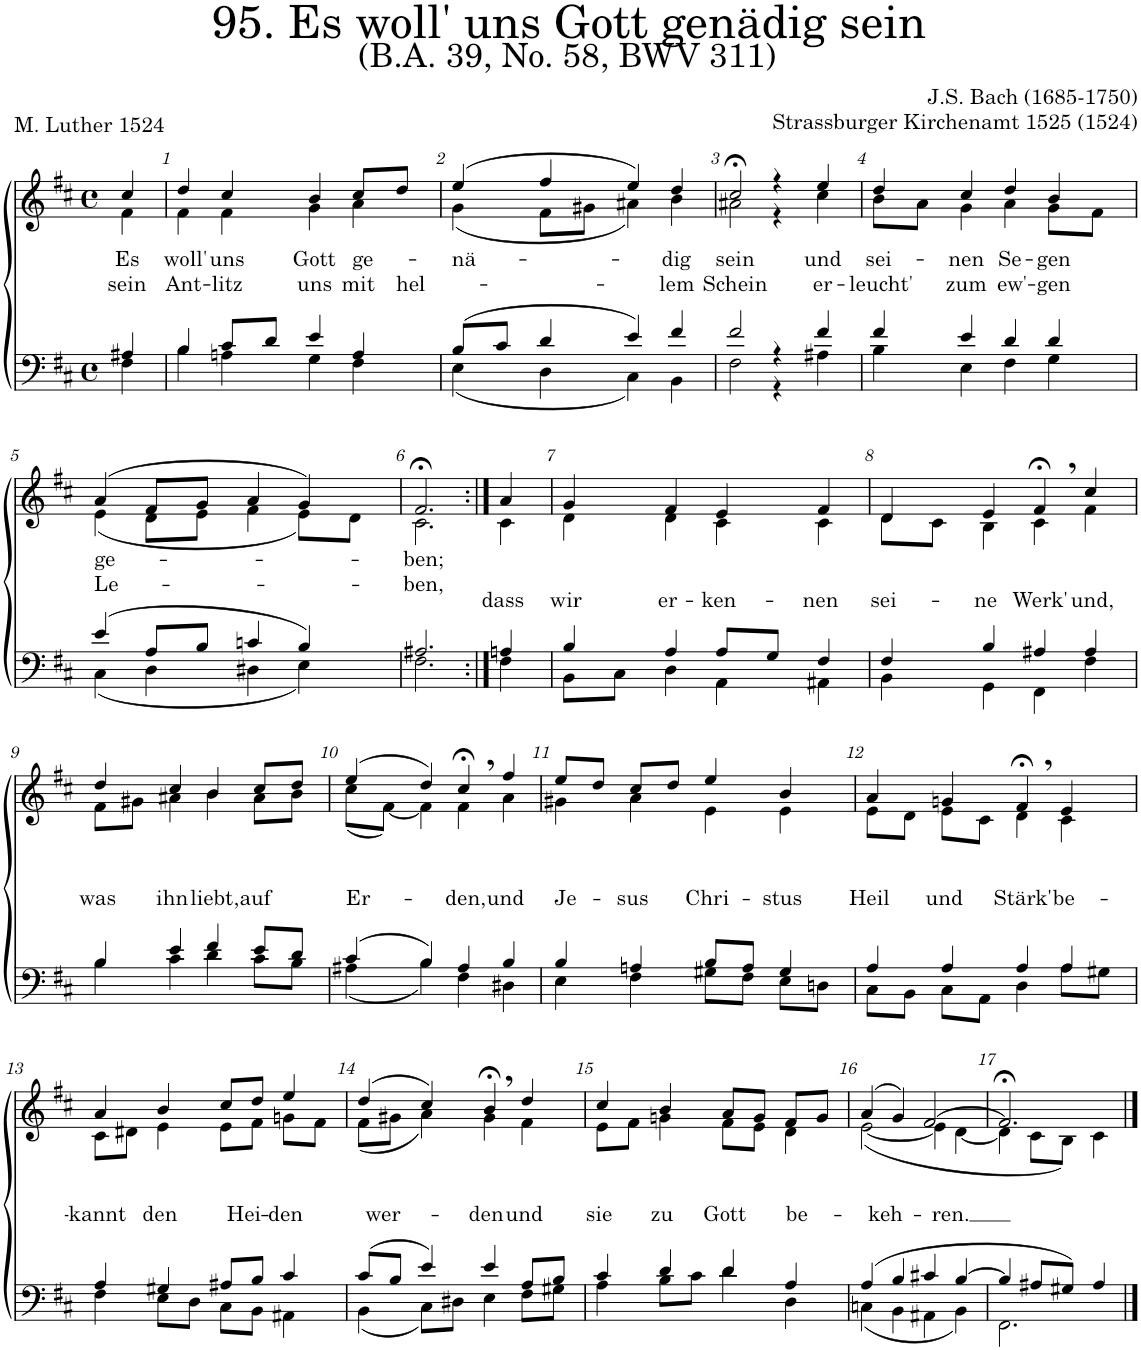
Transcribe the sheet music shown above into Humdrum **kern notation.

**kern	**kern	**text	**text
*part2	*part1	*part1	*part1
*staff2	*staff1	*staff1	*staff1
*I"Tenor/Bass	*I"Soprano/Alto	*	*
*clefF4	*clefG2	*	*
*k[f#c#]	*k[f#c#]	*	*
*M4/4	*M4/4	*	*
*met(c)	*met(c)	*	*
=	=	=	=
*^	*	*	*
!	!	!	!LO:LY:b	!LO:LY:b
*	*	*^	*	*
4A#X/	4F#\	4cc#/	4f#\	Es	sein
=1	=1	=1	=1	=1	=1
!	!	!	!	!LO:LY:b	!LO:LY:b
4B/	4B\	4dd;</	4f#\	woll'	Ant-
!	!	!	!	!LO:LY:b	!LO:LY:b
8c#/L	4An\	4cc#/	4f#\	uns	-litz
8d/J	.	.	.	.	.
!	!	!	!	!LO:LY:b	!LO:LY:b
4e/	4G\	4b/	4g\	Gott	uns
!	!	!	!	!LO:LY:b	!LO:LY:b
4A/	4F#\	8cc#/L	4a\	ge-	mit
!	!	!	!	!	!LO:LY:b
.	.	8dd/J	.	.	hel-
=2	=2	=2	=2	=2	=2
!	!	!	!	!LO:LY:b	!
(8B/L	(4E\	(4ee;</	(4g\	-nä-	.
8c#/J	.	.	.	.	.
4d/	4D\	4ff#/	8f#\L	.	.
.	.	.	8g#X\J	.	.
4e/)	4C#\)	4ee/)	4a#X\)	.	.
!	!	!	!	!LO:LY:b	!LO:LY:b
4f#/	4BB\	4dd/	4b\	-dig	-lem
=3	=3	=3	=3	=3	=3
!	!	!	!	!LO:LY:b	!LO:LY:b
2f#/	2F#\	2cc#;</	2a#X\	sein	Schein
4r	4r	4r	4r	.	.
!	!	!	!	!LO:LY:b	!LO:LY:b
4f#/	4A#X\	4ee/	4cc#\	und	er-
=4	=4	=4	=4	=4	=4
!	!	!	!	!LO:LY:b	!LO:LY:b
4f#/	4B\	4dd;</	8b\L	sei-	-leucht'
.	.	.	8a\J	.	.
!	!	!	!	!LO:LY:b	!LO:LY:b
4e/	4E\	4cc#/	4g\	-nen	zum
!	!	!	!	!LO:LY:b	!LO:LY:b
4d/	4F#\	4dd;</	4a\	Se-	ew'-
!	!	!	!	!LO:LY:b	!LO:LY:b
4d/	4G\	4b/	8g\L	-gen	-gen
.	.	.	8f#\J	.	.
!!LO:LB:g=z	!!
=5	=5	=5	=5	=5	=5
!	!	!	!	!LO:LY:b	!LO:LY:b
(4e/	(4C#\	(4a;</	(4e\	ge-	Le-
8A/L	4D\	8f#/L	8d\L	.	.
8B/J	.	8g/J	8e\J	.	.
4cn/	4D#X\	4a;</	4f#\	.	.
4B/)	4E\)	4g/)	8e\L)	.	.
.	.	.	8d\J	.	.
=6	=6	=6	=6	=6	=6
!	!	!	!	!LO:LY:b	!LO:LY:b
2.A#X/	2.F#\	2.f#;<,/	2.c#\	-ben;	-ben,
=6X1:|!	=6X1:|!	=6X1:|!	=6X1:|!	=6X1:|!	=6X1:|!
!	!	!	!	!	!LO:LY:b
4An/	4F#\	4a/	4c#\	.	dass
=7	=7	=7	=7	=7	=7
!	!	!	!	!	!LO:LY:b
4B/	8BB\L	4g/	4d\	.	wir
.	8C#\J	.	.	.	.
!	!	!	!	!	!LO:LY:b
4A/	4D\	4f#/	4d\	.	er-
!	!	!	!	!	!LO:LY:b
8A/L	4AA\	4e/	4c#\	.	-ken-
8G/J	.	.	.	.	.
!	!	!	!	!	!LO:LY:b
4F#/	4AA#X\	4f#/	4c#\	.	-nen
=8	=8	=8	=8	=8	=8
!	!	!	!	!	!LO:LY:b
4F#/	4BB\	4d;</	8d\L	.	sei-
.	.	.	8c#\J	.	.
!	!	!	!	!	!LO:LY:b
4B/	4GG\	4e/	4B\	.	-ne
!	!	!	!	!	!LO:LY:b
4A#X/	4FF#\	4f#;<,/	4c#\	.	Werk'
!	!	!	!	!	!LO:LY:b
4A#/	4F#\	4cc#/	4f#\	.	und,
!!LO:LB:g=z	!!
=9	=9	=9	=9	=9	=9
!	!	!	!	!	!LO:LY:b
4B/	4B\	4dd/	8f#\L	.	was
.	.	.	8g#X\J	.	.
!	!	!	!	!	!LO:LY:b
4e/	4c#\	4cc#/	4a#X\	.	ihn
!	!	!	!	!	!LO:LY:b
4f#/	4d\	4b/	4b\	.	liebt,
!	!	!	!	!	!LO:LY:b
8e/L	8c#\L	8cc#/L	8a#\L	.	auf
8d/J	8B\J	8dd/J	8b\J	.	.
=10	=10	=10	=10	=10	=10
!	!	!	!	!	!LO:LY:b
(4c#/	(4A#X\	(4ee/	(8cc#\L	.	Er-
.	.	.	[8f#\J)	.	.
4B/)	4B\)	4dd/)	4f#\]	.	.
!	!	!	!	!	!LO:LY:b
4A#/	4F#\	4cc#;<,/	4f#\	.	-den,
!	!	!	!	!	!LO:LY:b
4B/	4D#X\	4ff#/	4a\	.	und
=11	=11	=11	=11	=11	=11
!	!	!	!	!	!LO:LY:b
4B/	4E\	8ee/L	4g#X\	.	Je-
.	.	8dd/J	.	.	.
!	!	!	!	!	!LO:LY:b
4An/	4F#\	8cc#/L	4a\	.	-sus
.	.	8dd/J	.	.	.
!	!	!	!	!	!LO:LY:b
8B/L	8G#X\L	4ee/	4e\	.	Chri-
8A/J	8F#\J	.	.	.	.
!	!	!	!	!	!LO:LY:b
4G#/	8E\L	4b/	4e\	.	-stus
.	8Dn\J	.	.	.	.
=12	=12	=12	=12	=12	=12
!	!	!	!	!	!LO:LY:b
4A/	8C#\L	4a/	8e\L	.	Heil
.	8BB\J	.	8d\J	.	.
!	!	!	!	!	!LO:LY:b
4A/	8C#\L	4gn/	8e\L	.	und
.	8AA\J	.	8c#\J	.	.
!	!	!	!	!	!LO:LY:b
4A/	4D\	4f#;<,/	4d\	.	Stärk'
!	!	!	!	!	!LO:LY:b
4A/	8A\L	4e/	4c#\	.	be-
.	8G#X\J	.	.	.	.
!!LO:LB:g=z	!!
=13	=13	=13	=13	=13	=13
!	!	!	!	!	!LO:LY:b
4A/	4F#\	4a/	8c#\L	.	-kannt
.	.	.	8d#X\J	.	.
!	!	!	!	!	!LO:LY:b
4G#X/	8E\L	4b/	4e\	.	den
.	8D\J	.	.	.	.
!	!	!	!	!	!LO:LY:b
8A#X/L	8C#\L	8cc#/L	8e\L	.	Hei-
8B/J	8BB\J	8dd/J	8f#\J	.	.
!	!	!	!	!	!LO:LY:b
4c#/	4AA#X\	4ee/	8gn\L	.	-den
.	.	.	8f#\J	.	.
=14	=14	=14	=14	=14	=14
!	!	!	!	!	!LO:LY:b
(8c#/L	(4BB\	(4dd/	(8f#\L	.	wer-
8B/J	.	.	8g#X\J	.	.
4e/)	8C#\L)	4cc#/)	4a\)	.	.
.	8D#X\J	.	.	.	.
!	!	!	!	!	!LO:LY:b
4e/	4E\	4b;<,/	4g#\	.	-den
!	!	!	!	!	!LO:LY:b
8A/L	8F#\L	4dd/	4f#\	.	und
8B/J	8G#X\J	.	.	.	.
=15	=15	=15	=15	=15	=15
!	!	!	!	!	!LO:LY:b
4c#/	4A\	4cc#/	8e\L	.	sie
.	.	.	8f#\J	.	.
!	!	!	!	!	!LO:LY:b
4d/	8B\L	4b/	4gn\	.	zu
.	8c#\J	.	.	.	.
!	!	!	!	!	!LO:LY:b
4d/	4d\	8a/L	8f#\L	.	Gott
.	.	8g/J	8e\J	.	.
!	!	!	!	!	!LO:LY:b
4A/	4D\	8f#/L	4d\	.	be-
.	.	8g/J	.	.	.
=16	=16	=16	=16	=16	=16
!	!	!	!	!	!LO:LY:b
(4A/	(4Cn\	(4a/	([2e\	.	-keh-
4B/	4BB\	4g/)	.	.	.
!	!	!	!	!	!LO:LY:b
4c#X/	4AA#X;\	[2f#/	4e\]	.	-ren.
[4B/	4BB\)	.	[4d\	.	.
=17	=17	=17	=17	=17	=17
4B/]	2.FF#\	2.f#;</]	4d\]	.	.
8A#X/L	.	.	8c#\L	.	.
8G#X/J)	.	.	8B\J)	.	.
4A#/	.	.	4c#;\	.	.
*v	*v	*	*	*	*
*	*v	*v	*	*
==	==	==	==
*-	*-	*-	*-
